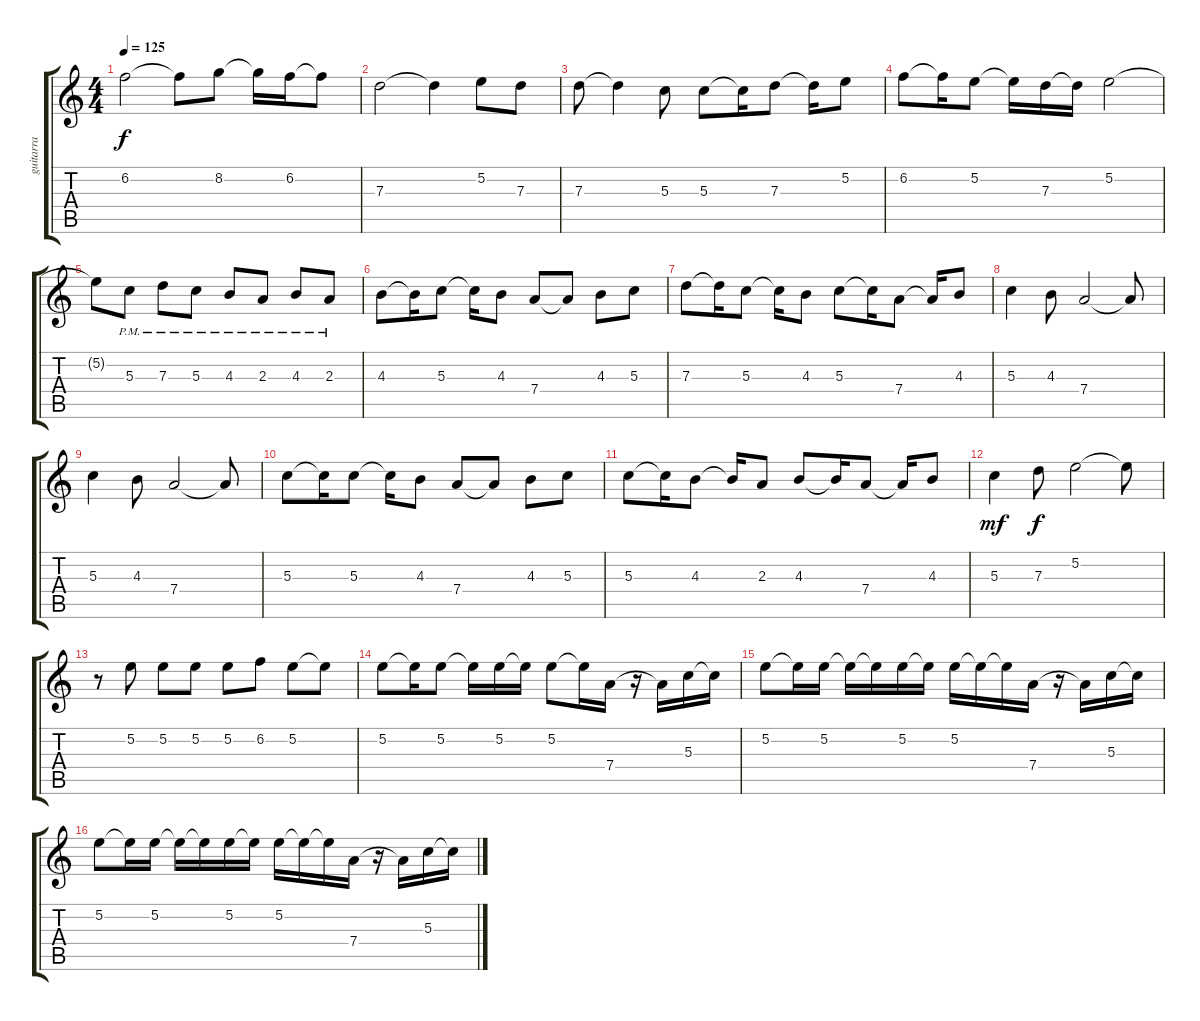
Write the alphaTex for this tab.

\track ("guitarra" "guitarra") {instrument distortionguitar}
\staff {score tabs}
\tuning (E4 B3 G3 D3 A2 E2) {hide}
\ts (4 4)
\tempo 125
\clef g2
\ks c
6.2.2{dy f} 6.2{t}.8 8.2.8 8.2{t}.16 6.2.16 6.2{t}.8 |
7.3.2 7.3{t}.4 5.2.8 7.3.8 |
7.3.8 7.3{t}.4 5.3.8 5.3.8 5.3{t}.16 7.3.8 7.3{t}.16 5.2.8 |
6.2.8 6.2{t}.16 5.2.8 5.2{t}.16 7.3.16 7.3{t}.16 5.2.2 |
5.2{t}.8 5.3{pm}.8 7.3{pm}.8 5.3{pm}.8 4.3{pm}.8 2.3{pm}.8 4.3{pm}.8 2.3{pm}.8 |
4.3.8 4.3{t}.16 5.3.8 5.3{t}.16 4.3.8 7.4.8 7.4{t}.8 4.3.8 5.3.8 |
7.3.8 7.3{t}.16 5.3.8 5.3{t}.16 4.3.8 5.3.8 5.3{t}.16 7.4.8 7.4{t}.16 4.3.8 |
5.3.4 4.3.8 7.4.2 7.4{t}.8 |
5.3.4 4.3.8 7.4.2 7.4{t}.8 |
5.3.8 5.3{t}.16 5.3.8 5.3{t}.16 4.3.8 7.4.8 7.4{t}.8 4.3.8 5.3.8 |
5.3.8 5.3{t}.16 4.3.8 4.3{t}.16 2.3.8 4.3.8 4.3{t}.16 7.4.8 7.4{t}.16 4.3.8 |
5.3.4{dy mf} 7.3.8{dy f} 5.2.2 5.2{t}.8 |
r.8 5.2.8 5.2.8 5.2.8 5.2.8 6.2.8 5.2.8 5.2{t}.8 |
5.2.8 5.2{t}.16 5.2.8 5.2{t}.16 5.2.16 5.2{t}.16 5.2.8 5.2{t}.16 7.4.16 r.16 7.4{t}.16 5.3.16 5.3{t}.16 |
5.2.8 5.2{t}.16 5.2.16 5.2{t}.16 5.2{t}.16 5.2.16 5.2{t}.16 5.2.16 5.2{t}.16 5.2{t}.16 7.4.16 r.16 7.4{t}.16 5.3.16 5.3{t}.16 |
5.2.8 5.2{t}.16 5.2.16 5.2{t}.16 5.2{t}.16 5.2.16 5.2{t}.16 5.2.16 5.2{t}.16 5.2{t}.16 7.4.16 r.16 7.4{t}.16 5.3.16 5.3{t}.16
